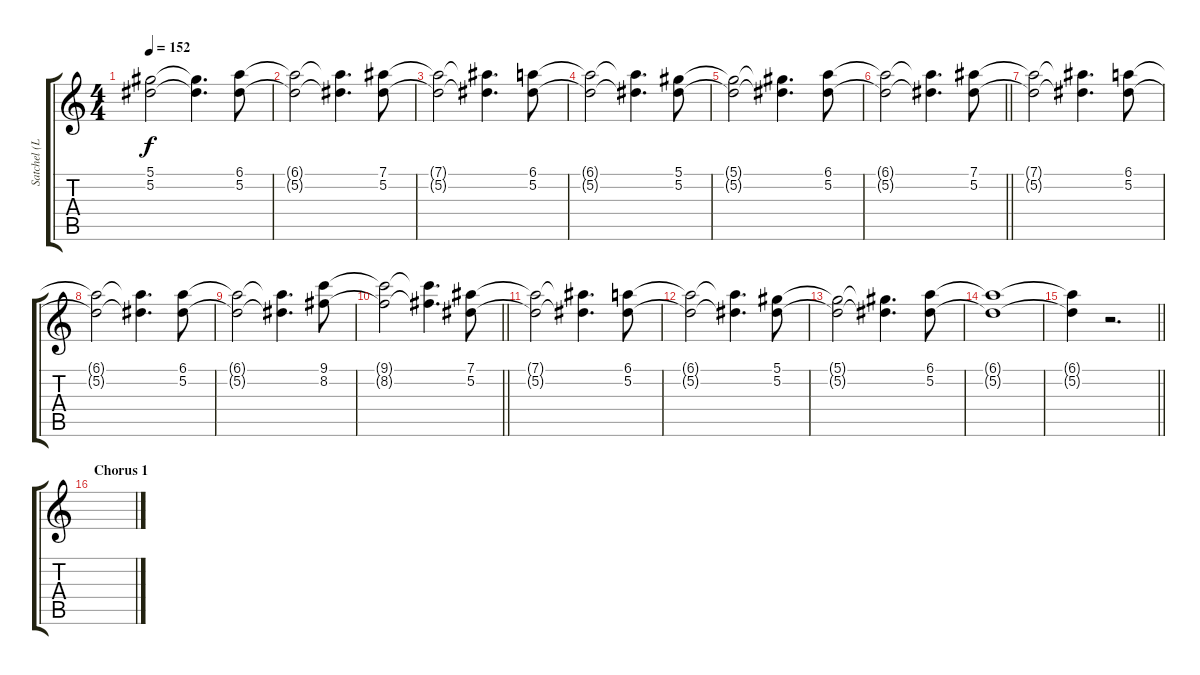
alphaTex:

\track ("Satchel (Lead 2)" "Satchel (L") {instrument distortionguitar}
\staff {score tabs}
\tuning (Eb4 Bb3 Gb3 Db3 Ab2 Eb2) {hide}
\ts (4 4)
\tempo 152
\clef g2
\ks c
(5.1{t} 5.2{t}).2{dy f} (5.1{t} 5.2{t}).4{d} (6.1 5.2).8 |
(6.1{t} 5.2{t}).2 (6.1{t} 5.2{t}).4{d} (7.1 5.2).8 |
(7.1{t} 5.2{t}).2 (7.1{t} 5.2{t}).4{d} (6.1 5.2).8 |
(6.1{t} 5.2{t}).2 (6.1{t} 5.2{t}).4{d} (5.1 5.2).8 |
(5.1{t} 5.2{t}).2 (5.1{t} 5.2{t}).4{d} (6.1 5.2).8 |
\barLineRight lightlight
(6.1{t} 5.2{t}).2 (6.1{t} 5.2{t}).4{d} (7.1 5.2).8 |
\section ("" "")
(7.1{t} 5.2{t}).2 (7.1{t} 5.2{t}).4{d} (6.1 5.2).8 |
(6.1{t} 5.2{t}).2 (6.1{t} 5.2{t}).4{d} (6.1 5.2).8 |
(6.1{t} 5.2{t}).2 (6.1{t} 5.2{t}).4{d} (9.1 8.2).8 |
\barLineRight lightlight
(9.1{t} 8.2{t}).2 (9.1{t} 8.2{t}).4{d} (7.1 5.2).8 |
(7.1{t} 5.2{t}).2 (7.1{t} 5.2{t}).4{d} (6.1 5.2).8 |
(6.1{t} 5.2{t}).2 (6.1{t} 5.2{t}).4{d} (5.1 5.2).8 |
(5.1{t} 5.2{t}).2 (5.1{t} 5.2{t}).4{d} (6.1 5.2).8 |
(6.1{t} 5.2{t}).1 |
\barLineRight lightlight
(6.1{t} 5.2{t}).4 r.2{d instrument distortionguitar} |
\section ("" "Chorus 1")
